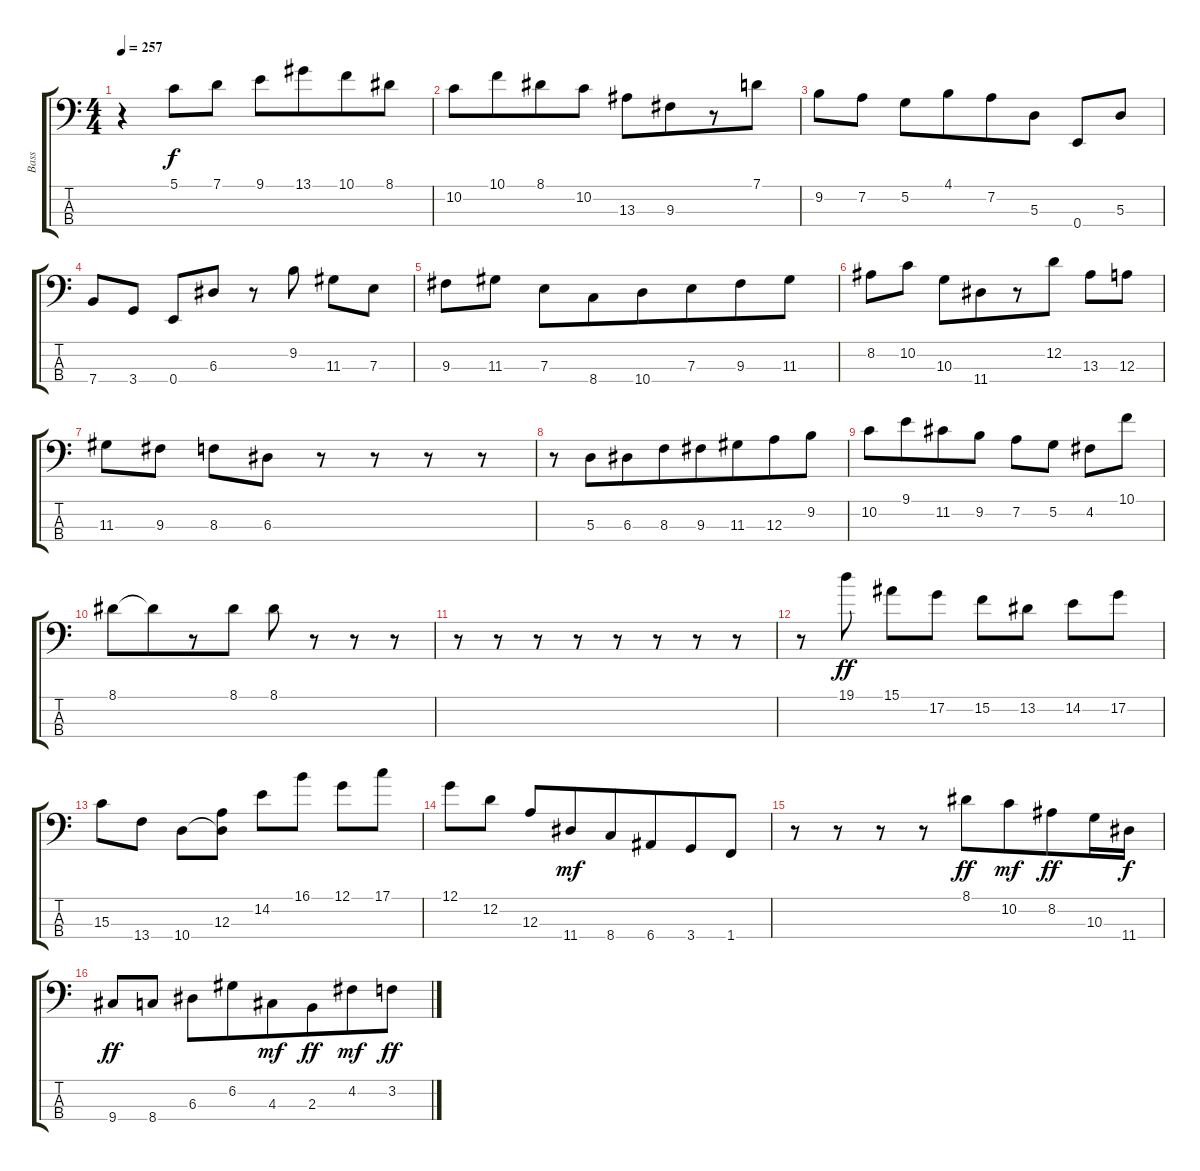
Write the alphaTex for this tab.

\track ("Bass" "Bass") {instrument fretlessbass}
\staff {score tabs}
\tuning (G2 D2 A1 E1) {hide}
\ts (4 4)
\tempo 257
\clef f4
\ks c
r.4{dy f} 5.1.8{beam merge} 7.1.8 9.1.8 13.1.8{beam merge} 10.1.8{beam merge} 8.1.8 |
10.2.8{beam merge} 10.1.8{beam merge} 8.1.8{beam merge} 10.2.8 13.3.8 9.3.8{beam merge} r.8{beam merge} 7.1.8 |
9.2.8 7.2.8 5.2.8 4.1.8{beam merge} 7.2.8 5.3.8 0.4.8{beam merge} 5.3.8 |
7.4.8{beam merge} 3.4.8 0.4.8{beam merge} 6.3.8 r.8 9.2.8 11.3.8 7.3.8 |
9.3.8 11.3.8 7.3.8{beam merge} 8.4.8{beam merge} 10.4.8 7.3.8{beam merge} 9.3.8{beam merge} 11.3.8 |
8.2.8{beam merge} 10.2.8 10.3.8{beam merge} 11.4.8{beam merge} r.8{beam merge} 12.2.8 13.3.8{beam merge} 12.3.8 |
11.3.8{beam merge} 9.3.8 8.3.8{beam merge} 6.3.8{beam merge} r.8{beam merge} r.8 r.8 r.8 |
r.8 5.3.8{beam merge} 6.3.8 8.3.8{beam merge} 9.3.8 11.3.8{beam merge} 12.3.8{beam merge} 9.2.8 |
10.2.8 9.1.8{beam merge} 11.2.8 9.2.8 7.2.8 5.2.8 4.2.8 10.1.8 |
8.1.8 8.1{t}.8{beam merge} r.8{beam merge} 8.1.8 8.1.8{beam merge} r.8 r.8 r.8 |
r.8 r.8 r.8{beam merge} r.8 r.8 r.8{beam merge} r.8 r.8 |
r.8{beam merge} 19.1.8{dy ff} 15.1.8{beam merge} 17.2.8 15.2.8 13.2.8 14.2.8{beam merge} 17.2.8 |
15.3.8{beam merge} 13.4.8 10.4.8{beam merge} (12.3 10.4{t}).8 14.2.8 16.1.8 12.1.8{beam merge} 17.1.8 |
12.1.8 12.2.8 12.3.8 11.4.8{dy mf beam merge} 8.4.8 6.4.8{beam merge} 3.4.8 1.4.8 |
r.8 r.8{beam merge} r.8 r.8 8.1.8{dy ff} 10.2.8{dy mf beam merge} 8.2.8{dy ff beam merge} 10.3.16 11.4.16{dy f} |
9.4.8{dy ff} 8.4.8 6.3.8 6.2.8{beam merge} 4.3.8{dy mf beam merge} 2.3.8{dy ff beam merge} 4.2.8{dy mf} 3.2.8{dy ff}
